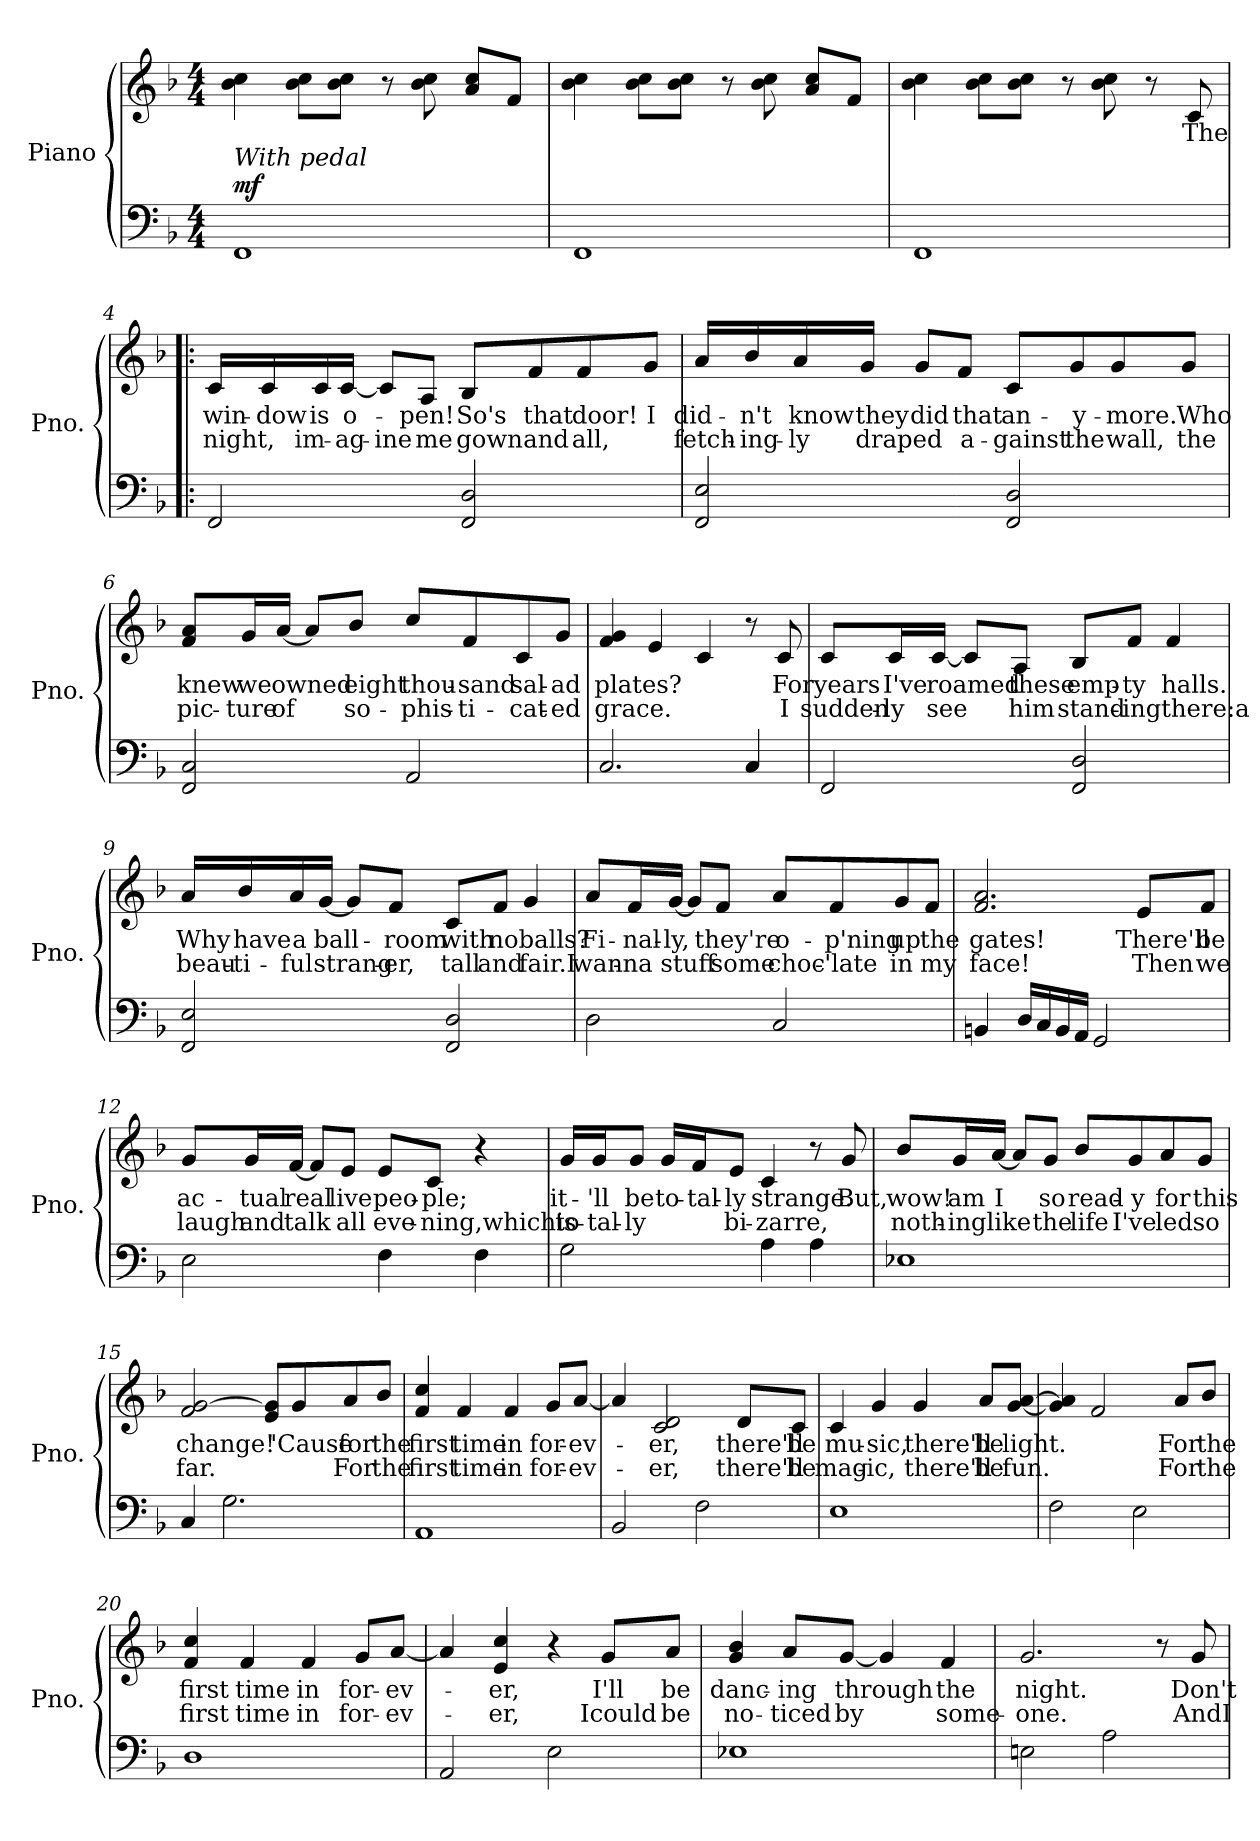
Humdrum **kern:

**kern	**kern	**text	**text	**dynam
*part1	*part1	*part1	*part1	*part1
*staff2	*staff1	*staff1	*staff1	*staff1/2
*I"Piano	*	*	*	*
*I'Pno.	*	*	*	*
*clefF4	*clefG2	*	*	*
*k[b-]	*k[b-]	*	*	*
*M4/4	*M4/4	*	*	*
=1	=1	=1	=1	=1
!LO:TX:a:i:t=With pedal	!	!	!	!
!	!	!	!	!LO:DY:a=2
1FF	4b-\ 4cc\	.	.	mf
.	8b-\ 8cc\L	.	.	.
.	8b-\ 8cc\J	.	.	.
.	8r	.	.	.
.	8b-\ 8cc\	.	.	.
.	8a/ 8cc/L	.	.	.
.	8f/J	.	.	.
=2	=2	=2	=2	=2
1FF	4b-\ 4cc\	.	.	.
.	8b-\ 8cc\L	.	.	.
.	8b-\ 8cc\J	.	.	.
.	8r	.	.	.
.	8b-\ 8cc\	.	.	.
.	8a/ 8cc/L	.	.	.
.	8f/J	.	.	.
=3	=3	=3	=3	=3
1FF	4b-\ 4cc\	.	.	.
.	8b-\ 8cc\L	.	.	.
.	8b-\ 8cc\J	.	.	.
.	8r	.	.	.
.	8b-\ 8cc\	.	.	.
.	8r	.	.	.
!	!	!LO:LY:b	!	!
.	8c/	The	.	.
!!LO:LB:g=z
=4!|:	=4!|:	=4!|:	=4!|:	=4!|:
!	!	!LO:LY:b	!LO:LY:b	!
2FF/	16c/LL	win-	night,	.
!	!	!LO:LY:b	!	!
.	16c/	-dow	.	.
!	!	!LO:LY:b	!LO:LY:b	!
.	16c/	is	im-	.
!	!	!LO:LY:b	!LO:LY:b	!
.	[16c/JJ	o-	-ag-	.
!	!	!	!LO:LY:b	!
.	8c/L]	.	ine	.
!	!	!LO:LY:b	!LO:LY:b	!
.	8A/J	-pen!	me	.
!	!	!LO:LY:b	!LO:LY:b	!
2FF/ 2D/	8B-/L	So's	gown	.
!	!	!LO:LY:b	!LO:LY:b	!
.	8f/	that	and	.
!	!	!LO:LY:b	!LO:LY:b	!
.	8f/	door!	all,	.
!	!	!LO:LY:b	!	!
.	8g/J	I	.	.
!!LO:LB:g=z
=5	=5	=5	=5	=5
!	!	!LO:LY:b	!LO:LY:b	!
2FF/ 2E/	16a/LL	did-	fetch-	.
!	!	!LO:LY:b	!LO:LY:b	!
.	16b-/	-n't	-ing-	.
!	!	!LO:LY:b	!LO:LY:b	!
.	16a/	know	-ly	.
!	!	!LO:LY:b	!LO:LY:b	!
.	16g/JJ	they	draped	.
!	!	!LO:LY:b	!	!
.	8g/L	did	.	.
!	!	!LO:LY:b	!LO:LY:b	!
.	8f/J	that	a-	.
!	!	!LO:LY:b	!LO:LY:b	!
2FF/ 2D/	8c/L	an-	-gainst	.
!	!	!LO:LY:b	!LO:LY:b	!
.	8g/	-y-	the	.
!	!	!LO:LY:b	!LO:LY:b	!
.	8g/	-more.	wall,	.
!	!	!LO:LY:b	!LO:LY:b	!
.	8g/J	Who	the	.
!!LO:LB:g=z
=6	=6	=6	=6	=6
!	!	!LO:LY:b	!LO:LY:b	!
2FF/ 2C/	8f/ 8a/L	knew	pic-	.
!	!	!LO:LY:b	!LO:LY:b	!
.	16g/L	we	-ture	.
!	!	!LO:LY:b	!LO:LY:b	!
.	[16a/JJ	owned	of	.
.	8a/L]	.	.	.
!	!	!LO:LY:b	!LO:LY:b	!
.	8b-/J	eight	so-	.
!	!	!LO:LY:b	!LO:LY:b	!
2AA/	8cc/L	thou-	-phis-	.
!	!	!LO:LY:b	!LO:LY:b	!
.	8f/	-sand	-ti-	.
!	!	!LO:LY:b	!LO:LY:b	!
.	8c/	sal-	-cat-	.
!	!	!LO:LY:b	!LO:LY:b	!
.	8g/J	-ad	-ed	.
=7	=7	=7	=7	=7
!	!	!LO:LY:b	!LO:LY:b	!
2.C/	4f/ 4g/	plates?	grace.	.
.	4e/	.	.	.
.	4c/	.	.	.
4C/	8r	.	.	.
!	!	!LO:LY:b	!LO:LY:b	!
.	8c/	For	I	.
!!LO:LB:g=z
=8	=8	=8	=8	=8
!	!	!LO:LY:b	!LO:LY:b	!
2FF/	8c/L	years	sudden-	.
!	!	!LO:LY:b	!LO:LY:b	!
.	16c/L	I've	-ly	.
!	!	!LO:LY:b	!LO:LY:b	!
.	[16c/JJ	roamed	see	.
.	8c/L]	.	.	.
!	!	!LO:LY:b	!LO:LY:b	!
.	8A/J	these	him	.
!	!	!LO:LY:b	!LO:LY:b	!
2FF/ 2D/	8B-/L	emp-	stand-	.
!	!	!LO:LY:b	!LO:LY:b	!
.	8f/J	-ty	-ing	.
!	!	!LO:LY:b	!LO:LY:b	!
.	4f/	halls.	there:a	.
=9	=9	=9	=9	=9
!	!	!LO:LY:b	!LO:LY:b	!
2FF/ 2E/	16a/LL	Why	beau-	.
!	!	!LO:LY:b	!LO:LY:b	!
.	16b-/	have	-ti-	.
!	!	!LO:LY:b	!LO:LY:b	!
.	16a/	a	-ful	.
!	!	!LO:LY:b	!LO:LY:b	!
.	[16g/JJ	ball-	strang-	.
.	8g/L]	.	.	.
!	!	!LO:LY:b	!LO:LY:b	!
.	8f/J	-room	-er,	.
!	!	!LO:LY:b	!LO:LY:b	!
2FF/ 2D/	8c/L	with	tall	.
!	!	!LO:LY:b	!LO:LY:b	!
.	8f/J	no	and	.
!	!	!LO:LY:b	!LO:LY:b	!
.	4g/	balls?	fair.I	.
!!LO:PB:g=z
=10	=10	=10	=10	=10
!	!	!LO:LY:b	!LO:LY:b	!
2D\	8a/L	Fi-	wan-	.
!	!	!LO:LY:b	!LO:LY:b	!
.	16f/L	-nal-	-na	.
!	!	!LO:LY:b	!LO:LY:b	!
.	[16g/JJ	-ly,	stuff	.
.	8g/L]	.	.	.
!	!	!LO:LY:b	!LO:LY:b	!
.	8f/J	they're	some	.
!	!	!LO:LY:b	!LO:LY:b	!
2C/	8a/L	o-	choc-	.
!	!	!LO:LY:b	!LO:LY:b	!
.	8f/	-p'ning	-'late	.
!	!	!LO:LY:b	!LO:LY:b	!
.	8g/	up	in	.
!	!	!LO:LY:b	!LO:LY:b	!
.	8f/J	the	my	.
=11	=11	=11	=11	=11
!	!	!LO:LY:b	!LO:LY:b	!
4BBn/	2.f/ 2.a/	gates!	face!	.
16D/LL	.	.	.	.
16C/	.	.	.	.
16BB/	.	.	.	.
16AA/JJ	.	.	.	.
2GG/	.	.	.	.
!	!	!LO:LY:b	!LO:LY:b	!
.	8e/L	There'll	Then	.
!	!	!LO:LY:b	!LO:LY:b	!
.	8f/J	be	we	.
!!LO:LB:g=z
=12	=12	=12	=12	=12
!	!	!LO:LY:b	!LO:LY:b	!
2E\	8g/L	ac-	laugh	.
!	!	!LO:LY:b	!LO:LY:b	!
.	16g/L	-tual	and	.
!	!	!LO:LY:b	!LO:LY:b	!
.	[16f/JJ	real	talk	.
.	8f/L]	.	.	.
!	!	!LO:LY:b	!LO:LY:b	!
.	8e/J	live	all	.
!	!	!LO:LY:b	!LO:LY:b	!
4F\	8e/L	peo-	eve-	.
!	!	!LO:LY:b	!LO:LY:b	!
.	8c/J	-ple;	-ning,whichis	.
4F\	4r	.	.	.
=13	=13	=13	=13	=13
!	!	!LO:LY:b	!LO:LY:b	!
2G\	16g/LL	it-	to-	.
!	!	!LO:LY:b	!LO:LY:b	!
.	16g/J	-'ll	-tal-	.
!	!	!LO:LY:b	!LO:LY:b	!
.	8g/J	be	-ly	.
!	!	!LO:LY:b	!	!
.	16g/LL	to-	.	.
!	!	!LO:LY:b	!	!
.	16f/J	-tal-	.	.
!	!	!LO:LY:b	!LO:LY:b	!
.	8e/J	-ly	bi-	.
!	!	!LO:LY:b	!LO:LY:b	!
4A\	4c/	strange.	-zarre,	.
4A\	8r	.	.	.
!	!	!LO:LY:b	!	!
.	8g/	But,	.	.
!!LO:LB:g=z
=14	=14	=14	=14	=14
!	!	!LO:LY:b	!LO:LY:b	!
1E-X	8b-/L	wow!	noth-	.
!	!	!LO:LY:b	!LO:LY:b	!
.	16g/L	am	-ing	.
!	!	!LO:LY:b	!LO:LY:b	!
.	[16a/JJ	I	like	.
.	8a/L]	.	.	.
!	!	!LO:LY:b	!LO:LY:b	!
.	8g/J	so	the	.
!	!	!LO:LY:b	!LO:LY:b	!
.	8b-/L	read-	life	.
!	!	!LO:LY:b	!LO:LY:b	!
.	8g/	-y	I've	.
!	!	!LO:LY:b	!LO:LY:b	!
.	8a/	for	led	.
!	!	!LO:LY:b	!LO:LY:b	!
.	8g/J	this	so	.
=15	=15	=15	=15	=15
!	!	!LO:LY:b	!LO:LY:b	!
4C/	2f/ [2g/	change!	far.	.
2.G\	.	.	.	.
.	8e/ 8g/]L	.	.	.
!	!	!LO:LY:b	!	!
.	8g/	'Cause	.	.
!	!	!LO:LY:b	!LO:LY:b	!
.	8a/	for	For	.
!	!	!LO:LY:b	!LO:LY:b	!
.	8b-/J	the	the	.
=16	=16	=16	=16	=16
!	!	!LO:LY:b	!LO:LY:b	!
1AA	4f/ 4cc/	first	first	.
!	!	!LO:LY:b	!LO:LY:b	!
.	4f/	time	time	.
!	!	!LO:LY:b	!LO:LY:b	!
.	4f/	in	in	.
!	!	!LO:LY:b	!LO:LY:b	!
.	8g/L	for-	for-	.
!	!	!LO:LY:b	!LO:LY:b	!
.	[8a/J	-ev-	-ev-	.
!!LO:LB:g=z
=17	=17	=17	=17	=17
2BB-/	4a/]	.	.	.
!	!	!LO:LY:b	!LO:LY:b	!
.	2c/ 2d/	-er,	-er,	.
2F\	.	.	.	.
!	!	!LO:LY:b	!LO:LY:b	!
.	8d/L	there'll	there'll	.
!	!	!LO:LY:b	!LO:LY:b	!
.	8c/J	be	be	.
=18	=18	=18	=18	=18
!	!	!LO:LY:b	!LO:LY:b	!
1E	4c/	mu-	mag-	.
!	!	!LO:LY:b	!LO:LY:b	!
.	4g/	-sic,	-ic,	.
!	!	!LO:LY:b	!LO:LY:b	!
.	4g/	there'll	there'll	.
!	!	!LO:LY:b	!LO:LY:b	!
.	8a/L	be	be	.
!	!	!LO:LY:b	!LO:LY:b	!
.	[8g/ [8a/J	light.	fun.	.
=19	=19	=19	=19	=19
2F\	4g/] 4a/]	.	.	.
.	2f/	.	.	.
2E\	.	.	.	.
!	!	!LO:LY:b	!LO:LY:b	!
.	8a/L	For	For	.
!	!	!LO:LY:b	!LO:LY:b	!
.	8b-/J	the	the	.
=20	=20	=20	=20	=20
!	!	!LO:LY:b	!LO:LY:b	!
1D	4f/ 4cc/	first	first	.
!	!	!LO:LY:b	!LO:LY:b	!
.	4f/	time	time	.
!	!	!LO:LY:b	!LO:LY:b	!
.	4f/	in	in	.
!	!	!LO:LY:b	!LO:LY:b	!
.	8g/L	for-	for-	.
!	!	!LO:LY:b	!LO:LY:b	!
.	[8a/J	-ev-	-ev-	.
!!LO:LB:g=z
=21	=21	=21	=21	=21
2AA/	4a/]	.	.	.
!	!	!LO:LY:b	!LO:LY:b	!
.	4e/ 4cc/	-er,	-er,	.
2E\	4r	.	.	.
!	!	!LO:LY:b	!LO:LY:b	!
.	8g/L	I'll	Icould	.
!	!	!LO:LY:b	!LO:LY:b	!
.	8a/J	be	be	.
=22	=22	=22	=22	=22
!	!	!LO:LY:b	!LO:LY:b	!
1E-X	4g/ 4b-/	danc-	no-	.
!	!	!LO:LY:b	!LO:LY:b	!
.	8a/L	-ing	-ticed	.
!	!	!LO:LY:b	!LO:LY:b	!
.	[8g/J	through	by	.
.	4g/]	.	.	.
!	!	!LO:LY:b	!LO:LY:b	!
.	4f/	the	some-	.
=23	=23	=23	=23	=23
!	!	!LO:LY:b	!LO:LY:b	!
2En\	2.g/	night.	-one.	.
2A\	.	.	.	.
.	8r	.	.	.
!	!	!LO:LY:b	!LO:LY:b	!
.	8g/	Don't	AndI	.
=	=	=	=	=
*-	*-	*-	*-	*-
